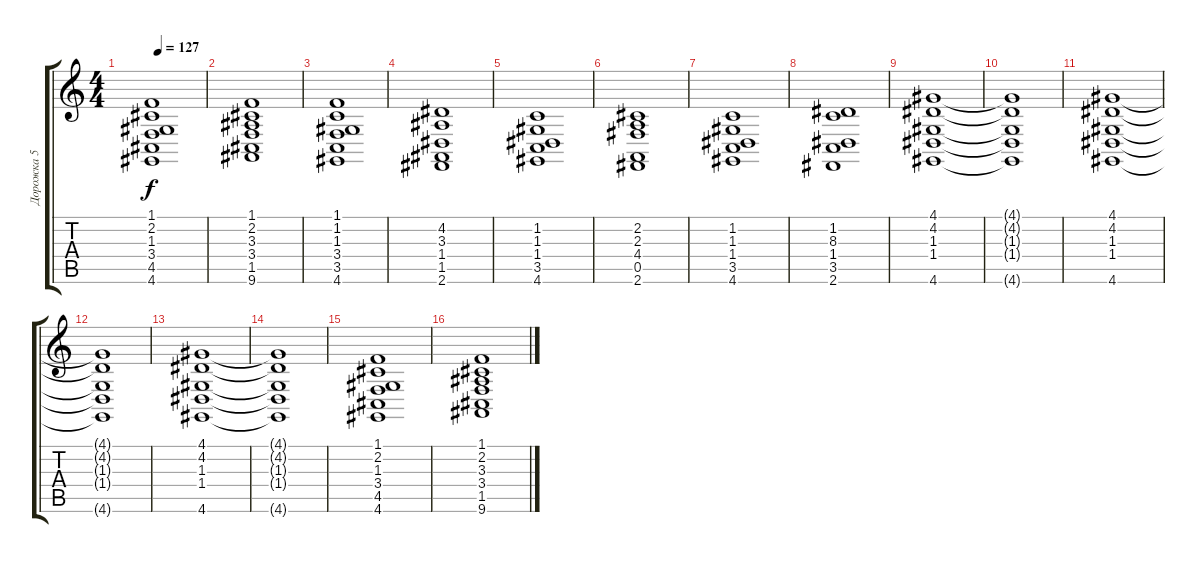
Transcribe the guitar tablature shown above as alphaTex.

\track ("Дорожка 5" "Дорожка 5") {instrument fx7echoes}
\staff {score tabs}
\tuning (E4 B3 G3 D3 A2 E2) {hide}
\ts (4 4)
\tempo 127
\clef g2
\ks c
(1.1 2.2 1.3 3.4 4.5 4.6).1{dy f} |
(1.1 2.2 3.3 3.4 1.5 9.6).1 |
(1.1 1.2 1.3 3.4 3.5 4.6).1 |
(4.2 3.3 1.4 1.5 2.6).1 |
(1.2 1.3 1.4 3.5 4.6).1 |
(2.2 2.3 4.4 0.5 2.6).1 |
(1.2 1.3 1.4 3.5 4.6).1 |
(1.2 8.3 1.4 3.5 2.6).1 |
(4.1 4.2 1.3 1.4 4.6).1 |
(4.1{t} 4.2{t} 1.3{t} 1.4{t} 4.6{t}).1 |
(4.1 4.2 1.3 1.4 4.6).1 |
(4.1{t} 4.2{t} 1.3{t} 1.4{t} 4.6{t}).1 |
(4.1 4.2 1.3 1.4 4.6).1 |
(4.1{t} 4.2{t} 1.3{t} 1.4{t} 4.6{t}).1 |
(1.1 2.2 1.3 3.4 4.5 4.6).1 |
(1.1 2.2 3.3 3.4 1.5 9.6).1
